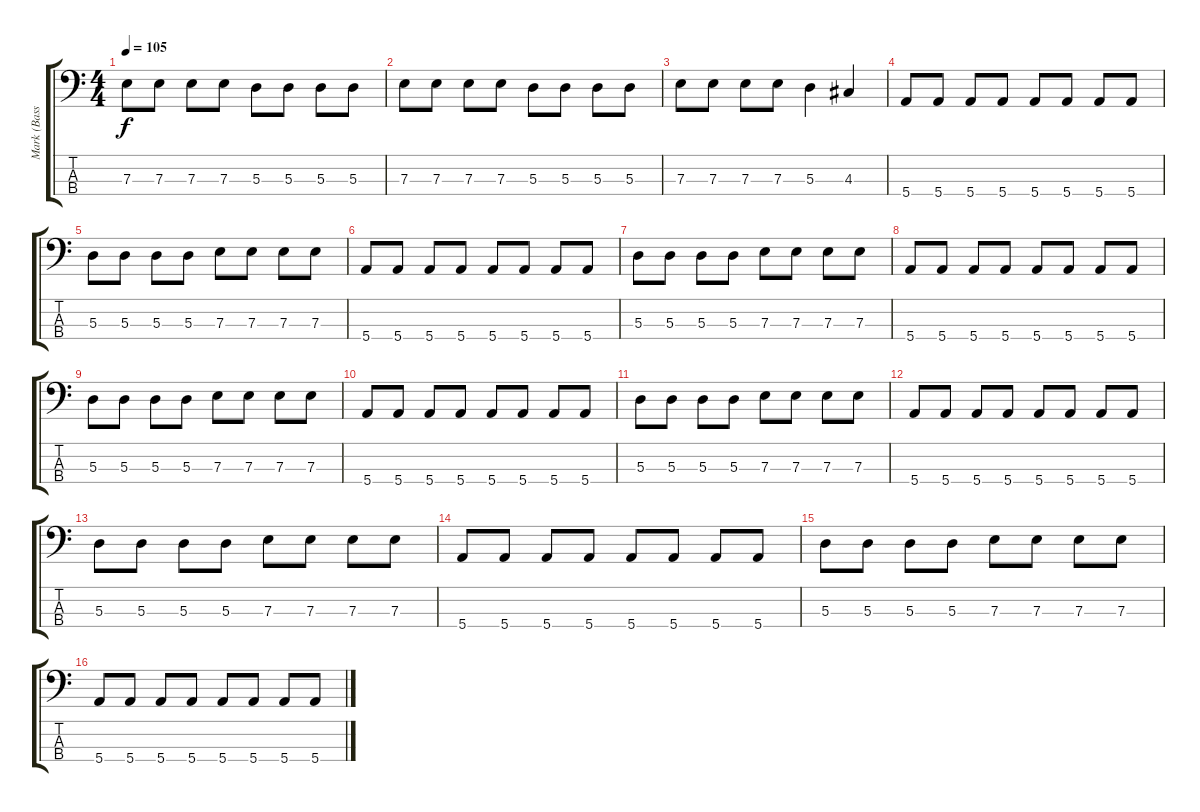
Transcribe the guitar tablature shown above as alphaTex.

\track ("Mark (Bass)" "Mark (Bass") {instrument electricbasspick}
\staff {score tabs}
\tuning (G2 D2 A1 E1) {hide}
\ts (4 4)
\tempo 105
\clef f4
\ks c
7.3.8{dy f} 7.3.8 7.3.8 7.3.8 5.3.8 5.3.8 5.3.8 5.3.8 |
7.3.8 7.3.8 7.3.8 7.3.8 5.3.8 5.3.8 5.3.8 5.3.8 |
7.3.8 7.3.8 7.3.8 7.3.8 5.3.4 4.3.4 |
5.4.8 5.4.8 5.4.8 5.4.8 5.4.8 5.4.8 5.4.8 5.4.8 |
5.3.8 5.3.8 5.3.8 5.3.8 7.3.8 7.3.8 7.3.8 7.3.8 |
5.4.8 5.4.8 5.4.8 5.4.8 5.4.8 5.4.8 5.4.8 5.4.8 |
5.3.8 5.3.8 5.3.8 5.3.8 7.3.8 7.3.8 7.3.8 7.3.8 |
5.4.8 5.4.8 5.4.8 5.4.8 5.4.8 5.4.8 5.4.8 5.4.8 |
5.3.8 5.3.8 5.3.8 5.3.8 7.3.8 7.3.8 7.3.8 7.3.8 |
5.4.8 5.4.8 5.4.8 5.4.8 5.4.8 5.4.8 5.4.8 5.4.8 |
5.3.8 5.3.8 5.3.8 5.3.8 7.3.8 7.3.8 7.3.8 7.3.8 |
5.4.8 5.4.8 5.4.8 5.4.8 5.4.8 5.4.8 5.4.8 5.4.8 |
5.3.8 5.3.8 5.3.8 5.3.8 7.3.8 7.3.8 7.3.8 7.3.8 |
5.4.8 5.4.8 5.4.8 5.4.8 5.4.8 5.4.8 5.4.8 5.4.8 |
5.3.8 5.3.8 5.3.8 5.3.8 7.3.8 7.3.8 7.3.8 7.3.8 |
5.4.8 5.4.8 5.4.8 5.4.8 5.4.8 5.4.8 5.4.8 5.4.8
